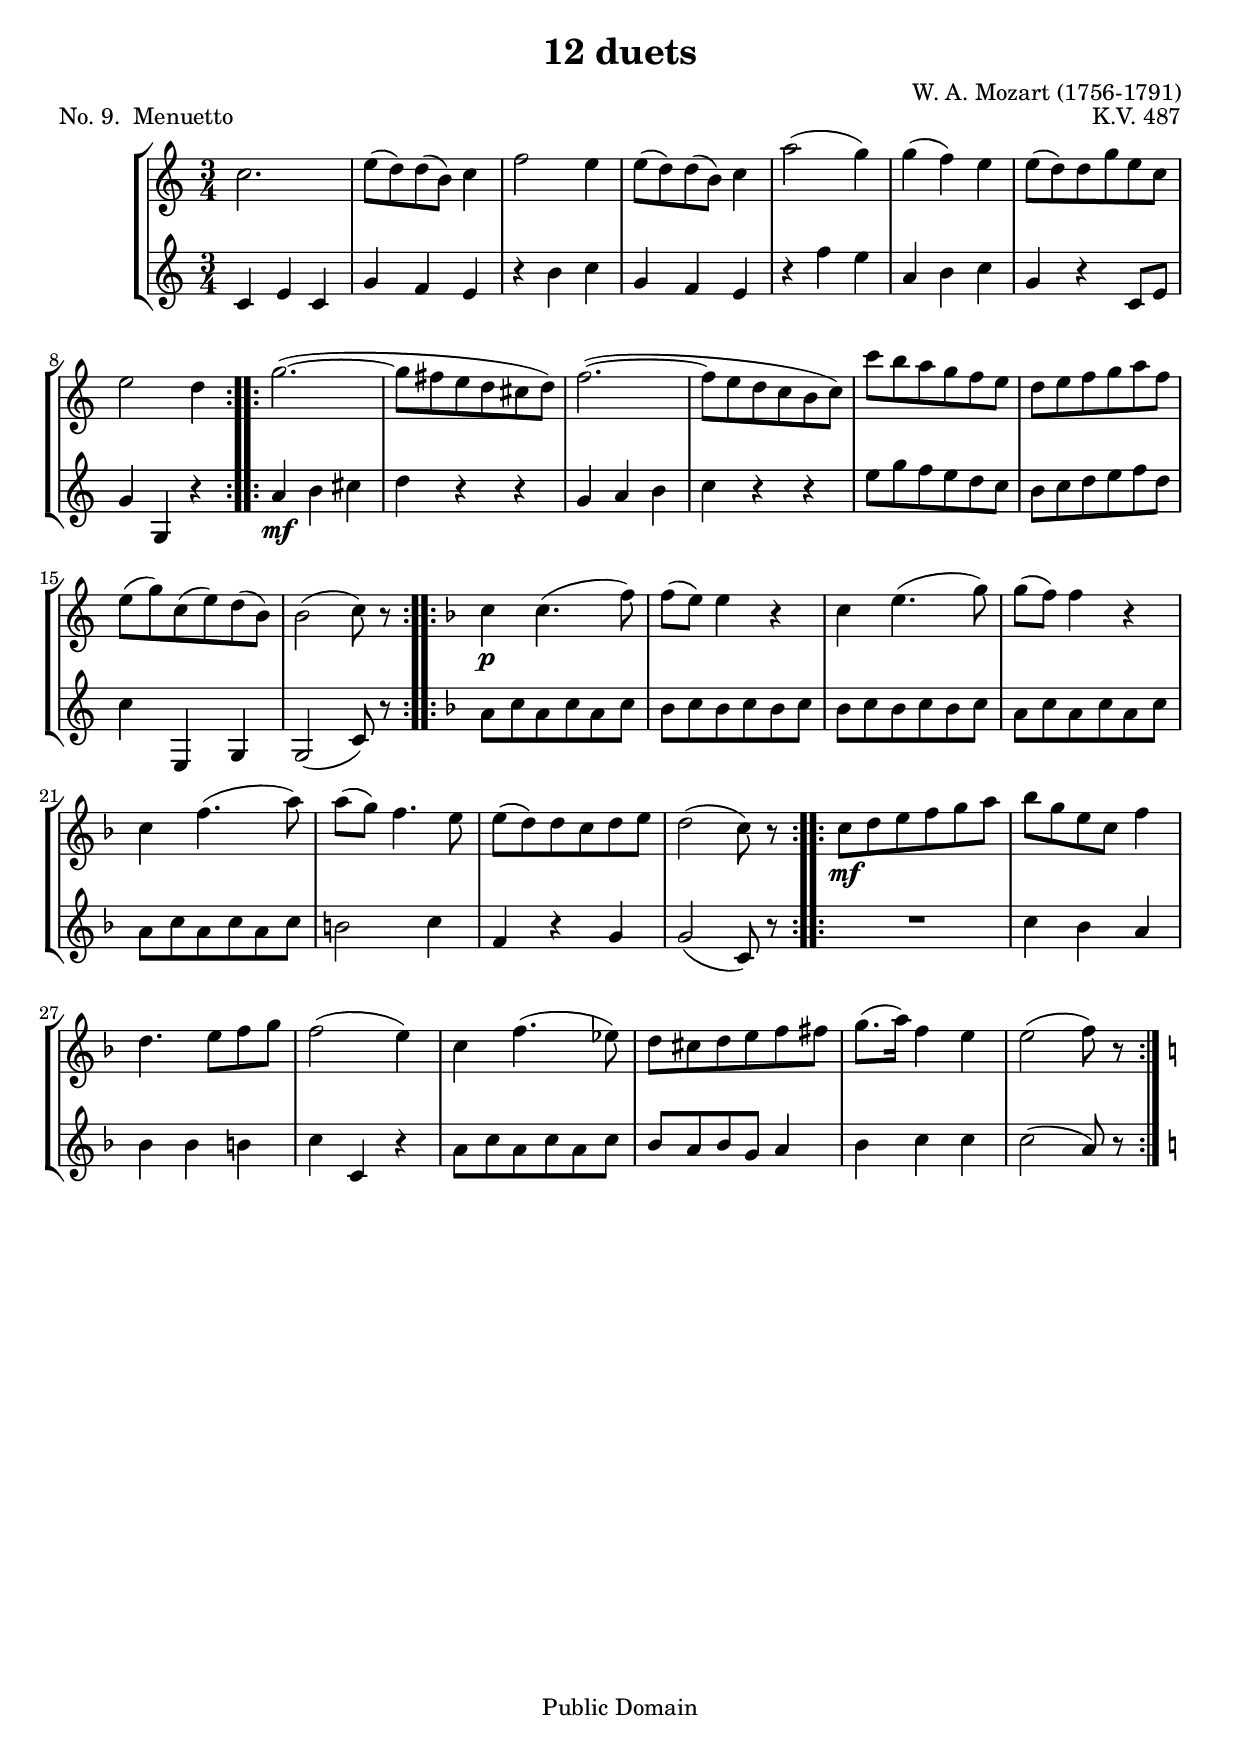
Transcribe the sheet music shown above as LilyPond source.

\version "2.18.0"


\header {
    title = "12 duets"
    composer = "W. A. Mozart (1756-1791)"

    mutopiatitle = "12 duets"
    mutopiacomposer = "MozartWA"
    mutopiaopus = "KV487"
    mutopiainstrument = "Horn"
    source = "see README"
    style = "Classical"
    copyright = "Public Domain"
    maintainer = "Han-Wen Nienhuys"
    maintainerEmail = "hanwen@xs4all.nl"
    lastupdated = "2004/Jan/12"

    opus = "K.V. 487"
}

\paper { linewidth = 18.0\cm }


global =  {
    \time 3/4
    \key c \major
}

hornI = \relative c'' {
  \repeat volta 2 {
    %% b is not beamed?!
    c2. e8(d) d(b) c4 |
    f2 e4 e8(d) d(b) c4
    a'2( g4) g4( f) e e8( d ) d g e c |
    e2 d4
  }

  \repeat volta 2 {
    g2.~( g8 fis e d cis d)
    f2.~( f8 e d c b c )
    c' b a g f e |
    d e f g a f |
    e(g) c,( e) d( b) |
    b2( c8) r
  }

  \repeat volta 2  {
    \key f\major
    c4\p c4.( f8) f(e) e4 r
    c e4.( g8) g8( f) f4 r
    c4 f4.(a8) |
    a8( g ) f4. e8 |
    e8( d) d c d e |
    d2( c8) r
  }

  \repeat volta 2 {
    c8\mf  d e f g a bes g e c f4 |
    d4. e8 f g f2 ( e4)
    c4 f4.( es8)
    d8 cis d e f fis |
    g8.( a16) f4 e e2 ( f8) r
    \key c  \major
  }
}

hornII = \relative c' {
  \repeat volta 2 {
    c4 e c g' f e r b' c g f e r f' e a, b c g r c,8 e g4 g, r
  }

  \repeat volta 2 {
    a'4\mf b  cis d r r
    g, a b c r r
    e8 g f e d  c |
    b c d e f  d c4 e,, g g2( c8) r
  }

  \repeat volta 2 {
    \key f \major
    a'8 c a c a c \repeat unfold 6 {  bes c }
     \repeat unfold 6 {  a c }
    b2 c4 f, r g g2( c,8) r
  }

  \repeat volta 2 {
    R2.
    c'4 bes a |

    bes bes b
    c c, r
    a'8 c a c a c
    bes8 a bes g a4 |
    bes c c |
    c2 ( a8) r
    \key c \major
  }
}

\score {
  \new StaffGroup <<
    \new Staff << \global \hornI >>
    \new Staff << \global \hornII >>
  >>
  \layout { }

  \midi {
    \tempo 4 = 78
  }

  \header {
    piece = "No. 9.  Menuetto"
  }
}
